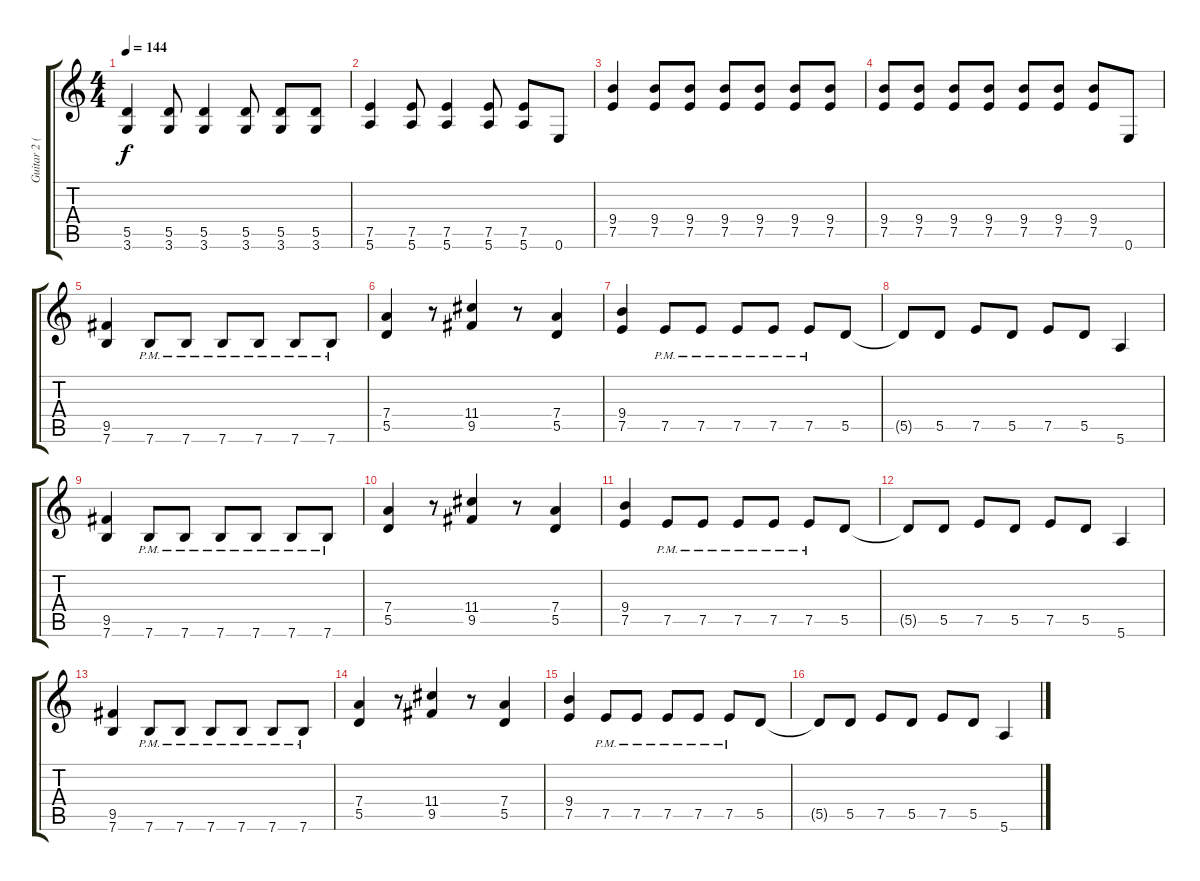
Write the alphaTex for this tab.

\track ("Guitar 2 (Stefko)" "Guitar 2 (") {instrument distortionguitar}
\staff {score tabs}
\tuning (E4 B3 G3 D3 A2 E2) {hide}
\ts (4 4)
\tempo 144
\clef g2
\ks c
(5.5 3.6).4{dy f} (5.5 3.6).8 (5.5 3.6).4 (5.5 3.6).8 (5.5 3.6).8 (5.5 3.6).8 |
(7.5 5.6).4 (7.5 5.6).8 (7.5 5.6).4 (7.5 5.6).8 (7.5 5.6).8 0.6.8 |
(9.4 7.5).4 (9.4 7.5).8 (9.4 7.5).8 (9.4 7.5).8 (9.4 7.5).8 (9.4 7.5).8 (9.4 7.5).8 |
(9.4 7.5).8 (9.4 7.5).8 (9.4 7.5).8 (9.4 7.5).8 (9.4 7.5).8 (9.4 7.5).8 (9.4 7.5).8 0.6.8 |
(9.5 7.6).4 7.6{pm}.8 7.6{pm}.8 7.6{pm}.8 7.6{pm}.8 7.6{pm}.8 7.6{pm}.8 |
(7.4 5.5).4 r.8 (11.4 9.5).4 r.8 (7.4 5.5).4 |
(9.4 7.5).4 7.5{pm}.8 7.5{pm}.8 7.5{pm}.8 7.5{pm}.8 7.5{pm}.8 5.5.8 |
5.5{t}.8 5.5.8 7.5.8 5.5.8 7.5.8 5.5.8 5.6.4 |
(9.5 7.6).4 7.6{pm}.8 7.6{pm}.8 7.6{pm}.8 7.6{pm}.8 7.6{pm}.8 7.6{pm}.8 |
(7.4 5.5).4 r.8 (11.4 9.5).4 r.8 (7.4 5.5).4 |
(9.4 7.5).4 7.5{pm}.8 7.5{pm}.8 7.5{pm}.8 7.5{pm}.8 7.5{pm}.8 5.5.8 |
5.5{t}.8 5.5.8 7.5.8 5.5.8 7.5.8 5.5.8 5.6.4 |
(9.5 7.6).4 7.6{pm}.8 7.6{pm}.8 7.6{pm}.8 7.6{pm}.8 7.6{pm}.8 7.6{pm}.8 |
(7.4 5.5).4 r.8 (11.4 9.5).4 r.8 (7.4 5.5).4 |
(9.4 7.5).4 7.5{pm}.8 7.5{pm}.8 7.5{pm}.8 7.5{pm}.8 7.5{pm}.8 5.5.8 |
5.5{t}.8 5.5.8 7.5.8 5.5.8 7.5.8 5.5.8 5.6.4
